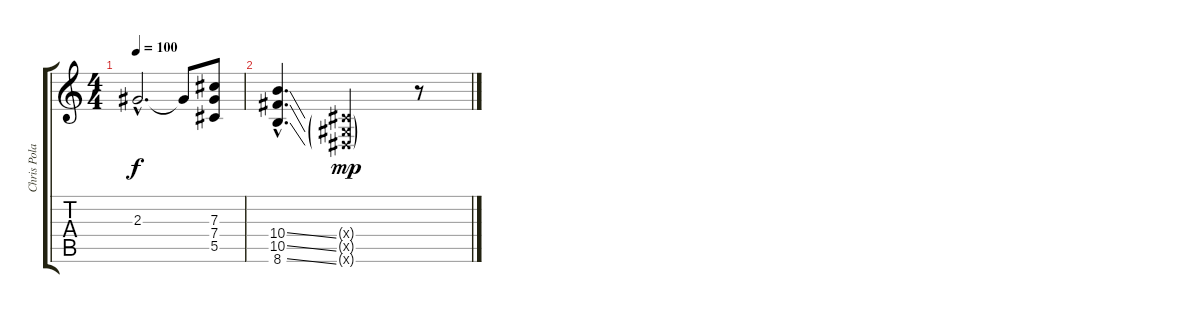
\track ("Chris Poland" "Chris Pola") {instrument distortionguitar}
\staff {score tabs}
\tuning (Eb4 Bb3 Gb3 Db3 Ab2 Eb2) {hide}
\ts (4 4)
\tempo 100
\clef g2
\ks c
2.3{hac}.2{d dy f} 2.3{t}.8 (7.3 7.4 5.5).8 |
(10.4{ss hac} 10.5{ss hac} 8.6{ss hac}).4{d} (0.4{g x} 0.5{g x} 0.6{g x}).2{dy mp} r.8
